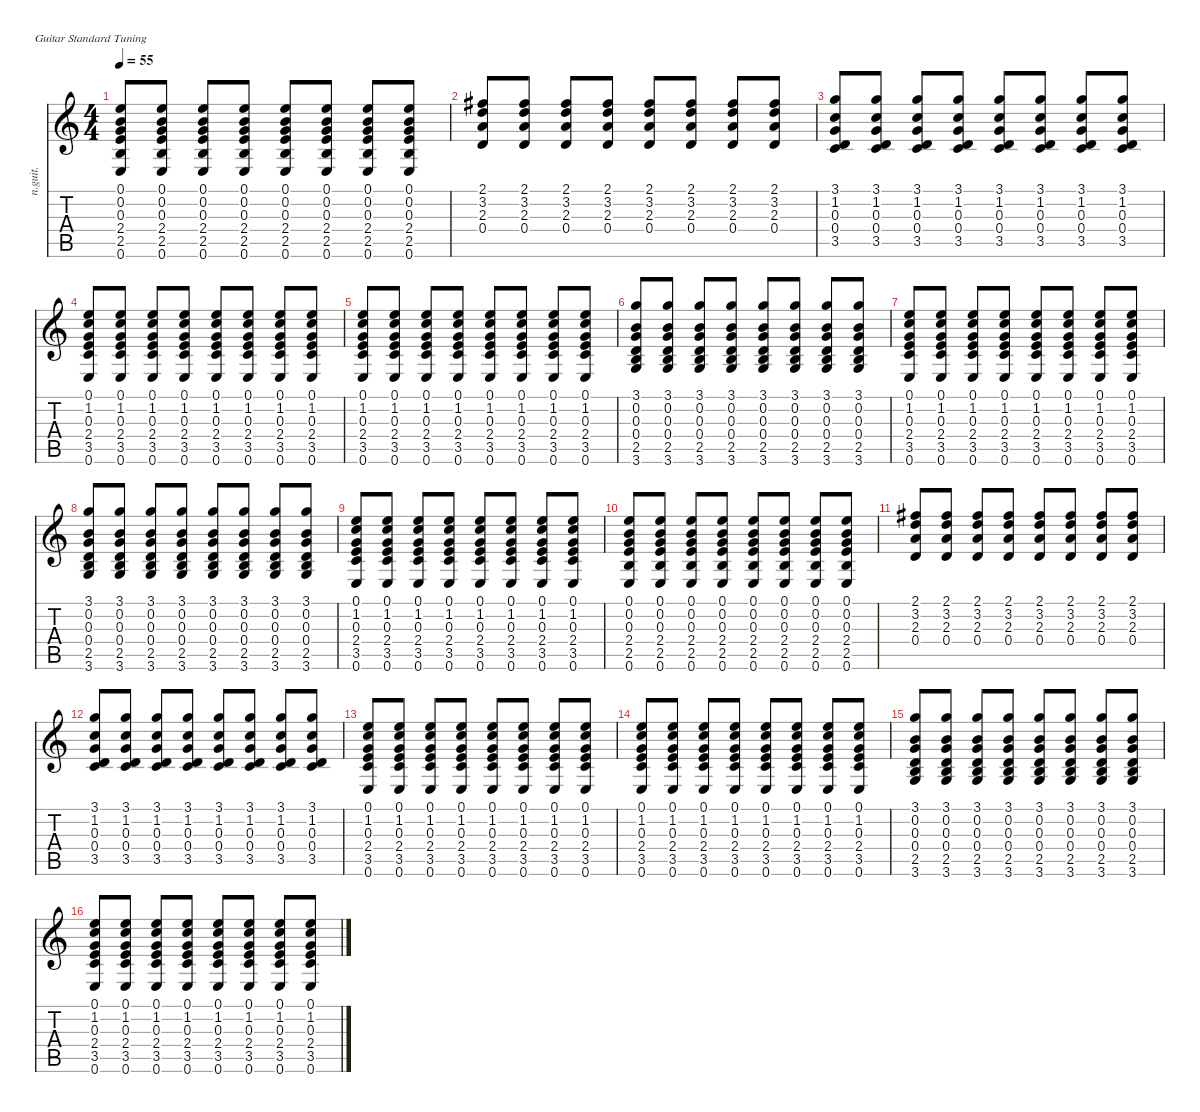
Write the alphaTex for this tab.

\defaultSystemsLayout 4
\hideDynamics
\bracketExtendMode nobrackets
\track ("Guitare 2" "n.guit.") {instrument acousticguitarnylon}
\staff {score tabs}
\tuning (E4 B3 G3 D3 A2 E2)
\ts (4 4)
\tempo 55
\clef g2
\ks c
(0.1 0.2 0.3 2.4 2.5 0.6).8{dy f} (0.1 0.2 0.3 2.4 2.5 0.6).8 (0.1 0.2 0.3 2.4 2.5 0.6).8 (0.1 0.2 0.3 2.4 2.5 0.6).8 (0.1 0.2 0.3 2.4 2.5 0.6).8 (0.1 0.2 0.3 2.4 2.5 0.6).8 (0.1 0.2 0.3 2.4 2.5 0.6).8 (0.1 0.2 0.3 2.4 2.5 0.6).8 |
(2.1{acc #} 3.2 2.3 0.4).8 (2.1{acc #} 3.2 2.3 0.4).8 (2.1{acc #} 3.2 2.3 0.4).8 (2.1{acc #} 3.2 2.3 0.4).8 (2.1{acc #} 3.2 2.3 0.4).8 (2.1{acc #} 3.2 2.3 0.4).8 (2.1{acc #} 3.2 2.3 0.4).8 (2.1{acc #} 3.2 2.3 0.4).8 |
(3.1 1.2 0.3 0.4 3.5).8 (3.1 1.2 0.3 0.4 3.5).8 (3.1 1.2 0.3 0.4 3.5).8 (3.1 1.2 0.3 0.4 3.5).8 (3.1 1.2 0.3 0.4 3.5).8 (3.1 1.2 0.3 0.4 3.5).8 (3.1 1.2 0.3 0.4 3.5).8 (3.1 1.2 0.3 0.4 3.5).8 |
(0.1 1.2 0.3 2.4 3.5 0.6).8 (0.1 1.2 0.3 2.4 3.5 0.6).8 (0.1 1.2 0.3 2.4 3.5 0.6).8 (0.1 1.2 0.3 2.4 3.5 0.6).8 (0.1 1.2 0.3 2.4 3.5 0.6).8 (0.1 1.2 0.3 2.4 3.5 0.6).8 (0.1 1.2 0.3 2.4 3.5 0.6).8 (0.1 1.2 0.3 2.4 3.5 0.6).8 |
(0.1 1.2 0.3 2.4 3.5 0.6).8 (0.1 1.2 0.3 2.4 3.5 0.6).8 (0.1 1.2 0.3 2.4 3.5 0.6).8 (0.1 1.2 0.3 2.4 3.5 0.6).8 (0.1 1.2 0.3 2.4 3.5 0.6).8 (0.1 1.2 0.3 2.4 3.5 0.6).8 (0.1 1.2 0.3 2.4 3.5 0.6).8 (0.1 1.2 0.3 2.4 3.5 0.6).8 |
(3.1 0.2 0.3 0.4 2.5 3.6).8 (3.1 0.2 0.3 0.4 2.5 3.6).8 (3.1 0.2 0.3 0.4 2.5 3.6).8 (3.1 0.2 0.3 0.4 2.5 3.6).8 (3.1 0.2 0.3 0.4 2.5 3.6).8 (3.1 0.2 0.3 0.4 2.5 3.6).8 (3.1 0.2 0.3 0.4 2.5 3.6).8 (3.1 0.2 0.3 0.4 2.5 3.6).8 |
(0.1 1.2 0.3 2.4 3.5 0.6).8 (0.1 1.2 0.3 2.4 3.5 0.6).8 (0.1 1.2 0.3 2.4 3.5 0.6).8 (0.1 1.2 0.3 2.4 3.5 0.6).8 (0.1 1.2 0.3 2.4 3.5 0.6).8 (0.1 1.2 0.3 2.4 3.5 0.6).8 (0.1 1.2 0.3 2.4 3.5 0.6).8 (0.1 1.2 0.3 2.4 3.5 0.6).8 |
(3.1 0.2 0.3 0.4 2.5 3.6).8 (3.1 0.2 0.3 0.4 2.5 3.6).8 (3.1 0.2 0.3 0.4 2.5 3.6).8 (3.1 0.2 0.3 0.4 2.5 3.6).8 (3.1 0.2 0.3 0.4 2.5 3.6).8 (3.1 0.2 0.3 0.4 2.5 3.6).8 (3.1 0.2 0.3 0.4 2.5 3.6).8 (3.1 0.2 0.3 0.4 2.5 3.6).8 |
(0.1 1.2 0.3 2.4 3.5 0.6).8 (0.1 1.2 0.3 2.4 3.5 0.6).8 (0.1 1.2 0.3 2.4 3.5 0.6).8 (0.1 1.2 0.3 2.4 3.5 0.6).8 (0.1 1.2 0.3 2.4 3.5 0.6).8 (0.1 1.2 0.3 2.4 3.5 0.6).8 (0.1 1.2 0.3 2.4 3.5 0.6).8 (0.1 1.2 0.3 2.4 3.5 0.6).8 |
(0.1 0.2 0.3 2.4 2.5 0.6).8 (0.1 0.2 0.3 2.4 2.5 0.6).8 (0.1 0.2 0.3 2.4 2.5 0.6).8 (0.1 0.2 0.3 2.4 2.5 0.6).8 (0.1 0.2 0.3 2.4 2.5 0.6).8 (0.1 0.2 0.3 2.4 2.5 0.6).8 (0.1 0.2 0.3 2.4 2.5 0.6).8 (0.1 0.2 0.3 2.4 2.5 0.6).8 |
(2.1{acc #} 3.2 2.3 0.4).8 (2.1{acc #} 3.2 2.3 0.4).8 (2.1{acc #} 3.2 2.3 0.4).8 (2.1{acc #} 3.2 2.3 0.4).8 (2.1{acc #} 3.2 2.3 0.4).8 (2.1{acc #} 3.2 2.3 0.4).8 (2.1{acc #} 3.2 2.3 0.4).8 (2.1{acc #} 3.2 2.3 0.4).8 |
(3.1 1.2 0.3 0.4 3.5).8 (3.1 1.2 0.3 0.4 3.5).8 (3.1 1.2 0.3 0.4 3.5).8 (3.1 1.2 0.3 0.4 3.5).8 (3.1 1.2 0.3 0.4 3.5).8 (3.1 1.2 0.3 0.4 3.5).8 (3.1 1.2 0.3 0.4 3.5).8 (3.1 1.2 0.3 0.4 3.5).8 |
(0.1 1.2 0.3 2.4 3.5 0.6).8 (0.1 1.2 0.3 2.4 3.5 0.6).8 (0.1 1.2 0.3 2.4 3.5 0.6).8 (0.1 1.2 0.3 2.4 3.5 0.6).8 (0.1 1.2 0.3 2.4 3.5 0.6).8 (0.1 1.2 0.3 2.4 3.5 0.6).8 (0.1 1.2 0.3 2.4 3.5 0.6).8 (0.1 1.2 0.3 2.4 3.5 0.6).8 |
(0.1 1.2 0.3 2.4 3.5 0.6).8 (0.1 1.2 0.3 2.4 3.5 0.6).8 (0.1 1.2 0.3 2.4 3.5 0.6).8 (0.1 1.2 0.3 2.4 3.5 0.6).8 (0.1 1.2 0.3 2.4 3.5 0.6).8 (0.1 1.2 0.3 2.4 3.5 0.6).8 (0.1 1.2 0.3 2.4 3.5 0.6).8 (0.1 1.2 0.3 2.4 3.5 0.6).8 |
(3.1 0.2 0.3 0.4 2.5 3.6).8 (3.1 0.2 0.3 0.4 2.5 3.6).8 (3.1 0.2 0.3 0.4 2.5 3.6).8 (3.1 0.2 0.3 0.4 2.5 3.6).8 (3.1 0.2 0.3 0.4 2.5 3.6).8 (3.1 0.2 0.3 0.4 2.5 3.6).8 (3.1 0.2 0.3 0.4 2.5 3.6).8 (3.1 0.2 0.3 0.4 2.5 3.6).8 |
(0.1 1.2 0.3 2.4 3.5 0.6).8 (0.1 1.2 0.3 2.4 3.5 0.6).8 (0.1 1.2 0.3 2.4 3.5 0.6).8 (0.1 1.2 0.3 2.4 3.5 0.6).8 (0.1 1.2 0.3 2.4 3.5 0.6).8 (0.1 1.2 0.3 2.4 3.5 0.6).8 (0.1 1.2 0.3 2.4 3.5 0.6).8 (0.1 1.2 0.3 2.4 3.5 0.6).8
